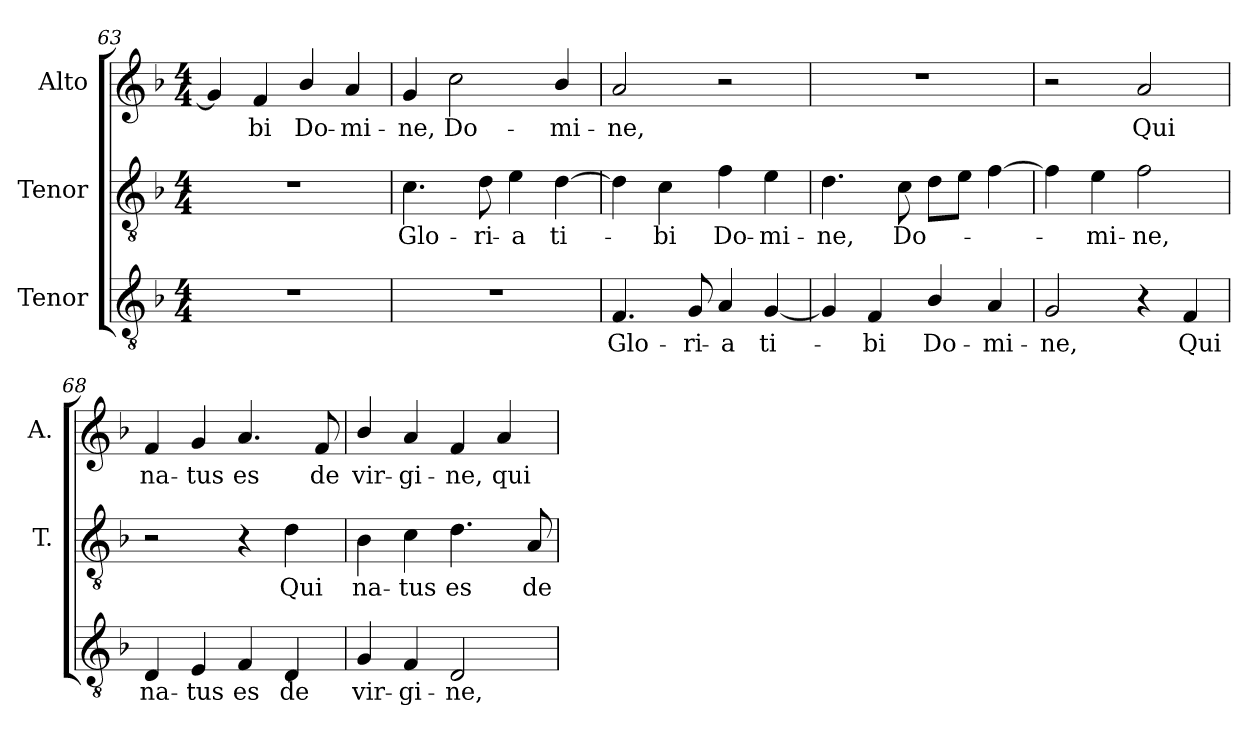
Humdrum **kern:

**kern	**text	**kern	**text	**kern	**text
*part3	*part3	*part2	*part2	*part1	*part1
*staff3	*staff3	*staff2	*staff2	*staff1	*staff1
*I"Tenor	*	*I"Tenor	*	*I"Alto	*
*	*	*I'T.	*	*I'A.	*
*clefGv2	*	*clefGv2	*	*clefG2	*
*	*	*ITrd7c12	*	*	*
*k[b-]	*	*k[b-]	*	*k[b-]	*
*F:	*	*F:	*	*F:	*
*M4/4	*	*M4/4	*	*M4/4	*
=63	=63	=63	=63	=63	=63
1r	.	1r	.	4gi/]	.
!	!	!	!	!	!LO:LY:b:color=#000000
.	.	.	.	4fi/	-bi
!	!	!	!	!	!LO:LY:b:color=#000000
.	.	.	.	4b-i/	Do-
!	!	!	!	!	!LO:LY:b:color=#000000
.	.	.	.	4ai/	-mi-
=64	=64	=64	=64	=64	=64
!	!	!	!LO:LY:b:color=#000000	!	!
!	!	!	!	!	!LO:LY:b:color=#000000
1r	.	4.Ci\	Glo-	4gi/	-ne,
!	!	!	!	!	!LO:LY:b:color=#000000
.	.	.	.	2cci\	Do-
!	!	!	!LO:LY:b:color=#000000	!	!
.	.	8Di\	-ri-	.	.
!	!	!	!LO:LY:b:color=#000000	!	!
.	.	4Ei\	-a	.	.
!	!	!	!LO:LY:b:color=#000000	!	!
!	!	!	!	!	!LO:LY:b:color=#000000
.	.	[4Di\	ti-	4b-i/	-mi-
=65	=65	=65	=65	=65	=65
!	!LO:LY:b:color=#000000	!	!	!	!
!	!	!	!	!	!LO:LY:b:color=#000000
4.Fi/	Glo-	4Di\]	.	2ai/	-ne,
!	!	!	!LO:LY:b:color=#000000	!	!
.	.	4Ci\	-bi	.	.
!	!LO:LY:b:color=#000000	!	!	!	!
8Gi/	-ri-	.	.	.	.
!	!LO:LY:b:color=#000000	!	!	!	!
!	!	!	!LO:LY:b:color=#000000	!	!
4Ai/	-a	4Fi\	Do-	2r	.
!	!LO:LY:b:color=#000000	!	!	!	!
!	!	!	!LO:LY:b:color=#000000	!	!
[4Gi/	ti-	4Ei\	-mi-	.	.
=66	=66	=66	=66	=66	=66
!	!	!	!LO:LY:b:color=#000000	!	!
4Gi/]	.	4.Di\	-ne,	1r	.
!	!LO:LY:b:color=#000000	!	!	!	!
4Fi/	-bi	.	.	.	.
!	!	!	!LO:LY:b:color=#000000	!	!
.	.	8Ci\	Do-	.	.
!	!LO:LY:b:color=#000000	!	!	!	!
4B-i/	Do-	8Di\L	.	.	.
.	.	8Ei\J	.	.	.
!	!LO:LY:b:color=#000000	!	!	!	!
4Ai/	-mi-	[4Fi\	.	.	.
=67	=67	=67	=67	=67	=67
!	!LO:LY:b:color=#000000	!	!	!	!
2Gi/	-ne,	4Fi\]	.	2r	.
!	!	!	!LO:LY:b:color=#000000	!	!
.	.	4Ei\	-mi-	.	.
!	!	!	!LO:LY:b:color=#000000	!	!
!	!	!	!	!	!LO:LY:b:color=#000000
4r	.	2Fi\	-ne,	2ai/	Qui
!	!LO:LY:b:color=#000000	!	!	!	!
4Fi/	Qui	.	.	.	.
!!LO:PB:g=z
=68	=68	=68	=68	=68	=68
!	!LO:LY:b:color=#000000	!	!	!	!
!	!	!	!	!	!LO:LY:b:color=#000000
4Di/	na-	2r	.	4fi/	na-
!	!LO:LY:b:color=#000000	!	!	!	!
!	!	!	!	!	!LO:LY:b:color=#000000
4Ei/	-tus	.	.	4gi/	-tus
!	!LO:LY:b:color=#000000	!	!	!	!
!	!	!	!	!	!LO:LY:b:color=#000000
4Fi/	es	4r	.	4.ai/	es
!	!LO:LY:b:color=#000000	!	!	!	!
!	!	!	!LO:LY:b:color=#000000	!	!
4Di/	de	4Di\	Qui	.	.
!	!	!	!	!	!LO:LY:b:color=#000000
.	.	.	.	8fi/	de
=69	=69	=69	=69	=69	=69
!	!LO:LY:b:color=#000000	!	!	!	!
!	!	!	!LO:LY:b:color=#000000	!	!
!	!	!	!	!	!LO:LY:b:color=#000000
4Gi/	vir-	4BB-i\	na-	4b-i/	vir-
!	!LO:LY:b:color=#000000	!	!	!	!
!	!	!	!LO:LY:b:color=#000000	!	!
!	!	!	!	!	!LO:LY:b:color=#000000
4Fi/	-gi-	4Ci\	-tus	4ai/	-gi-
!	!LO:LY:b:color=#000000	!	!	!	!
!	!	!	!LO:LY:b:color=#000000	!	!
!	!	!	!	!	!LO:LY:b:color=#000000
2Di/	-ne,	4.Di\	es	4fi/	-ne,
!	!	!	!	!	!LO:LY:b:color=#000000
.	.	.	.	4ai/	qui
!	!	!	!LO:LY:b:color=#000000	!	!
.	.	8AAi/	de	.	.
=	=	=	=	=	=
*-	*-	*-	*-	*-	*-
